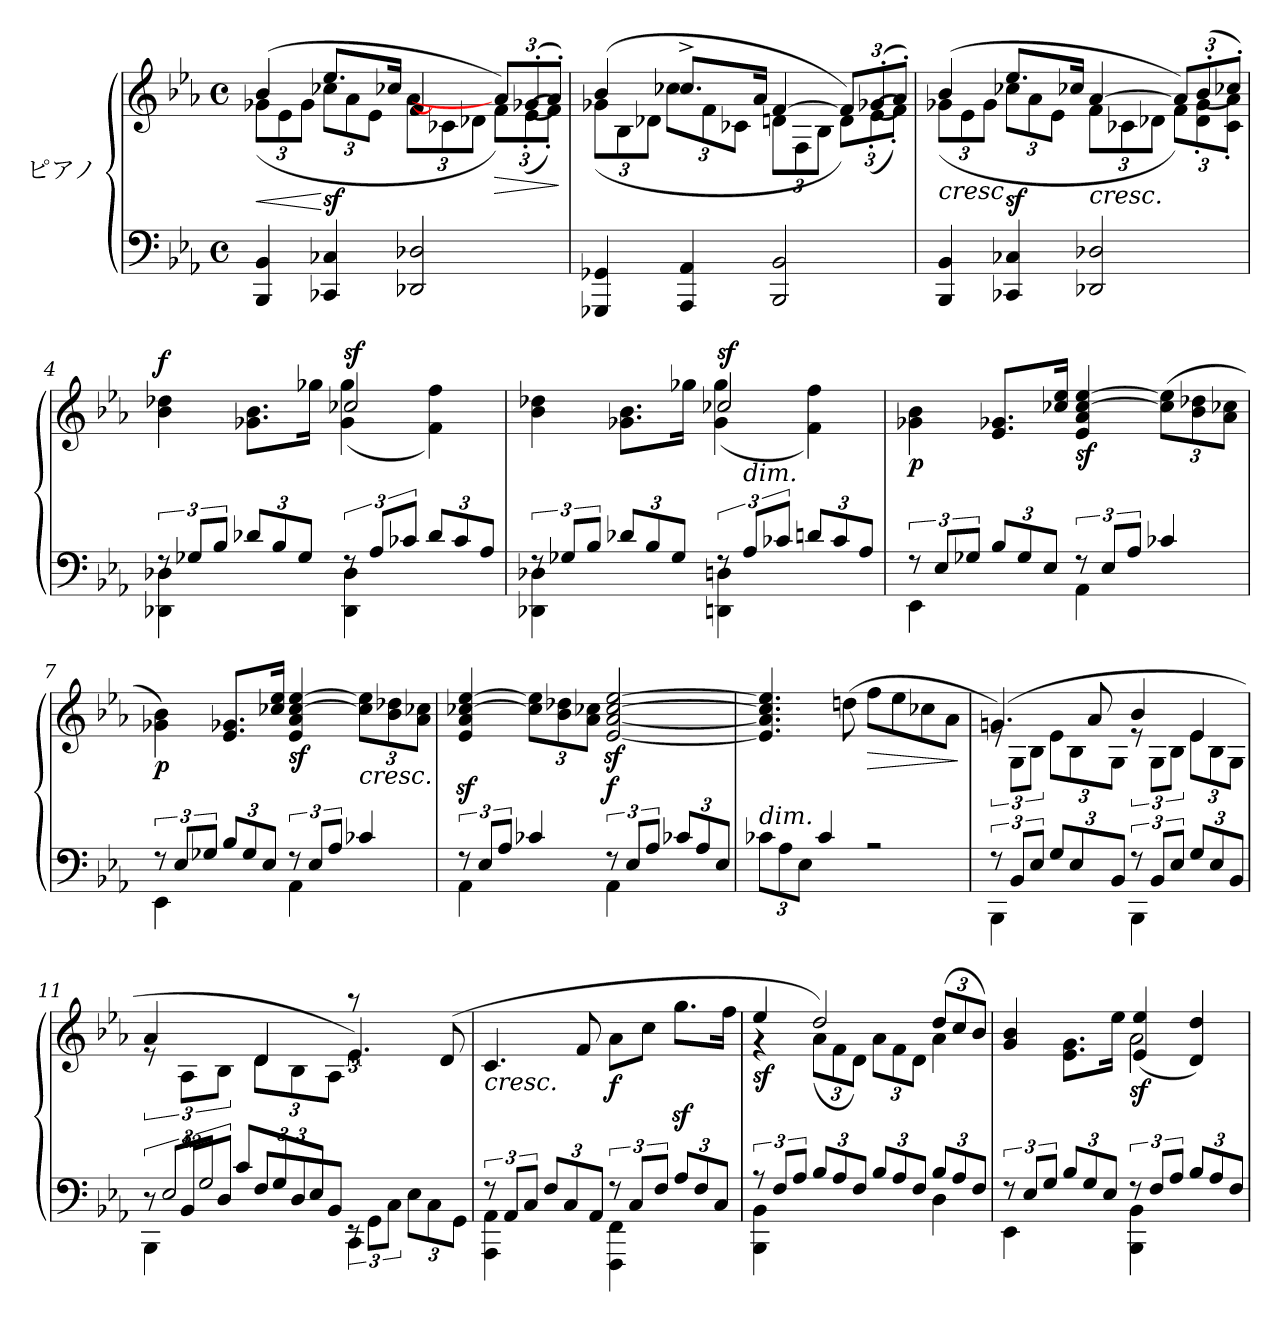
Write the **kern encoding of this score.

**kern	**kern	**dynam
*part1	*part1	*part1
*staff2	*staff1	*staff1/2
*I"ピアノ	*	*
!!LO:PB:g=z
*clefF4	*clefG2	*
*k[b-e-a-]	*k[b-e-a-]	*
*M4/4	*M4/4	*
*met(c)	*met(c)	*
=1	=1	=1
!	!	!LO:HP:b
*	*^	*
*	*	*Xbrackettup	*
4BBB-i/ 4BB-i/	(>4b-i/	(<12g-Xi\L	<
.	.	12e-i\	.
.	.	12g-i\J	.
*	*	*brackettup	*
!	!	!	!LO:DY:n=1:b
4CC-X/ 4C-X/	8.ee-i/L	12cc-X\L	[ sf
.	.	12a-i\	.
.	.	12e-i\J	.
.	16cc-X/Jk	.	.
*	*	*Xbrackettup	*
2DD-Xi/ 2D-Xi/	4f/	[12a-i\L	.
.	.	12c-X\	.
.	.	12d-Xi\J	.
!	!	!	!LO:HP:b
.	12a-i/L])	12f\L)	>
.	(>(>12g-X'i/	(<(<12e-'i\	.
.	12a-'i/J))	12f'\J))	.
*	*v	*v	*
.	.	]
=2	=2	=2
*	*^	*
4GGG-Xi/ 4GG-Xi/	(>4b-i/	(<12g-Xi\L	.
.	.	12B-i\	.
.	.	12d-Xi\J	.
*	*	*brackettup	*
4AAA-i/ 4AA-i/	8.cc-X^/L	12cc-\L	.
.	.	12f\	.
.	.	12c-X\J	.
.	16a-i/Jk	.	.
*	*	*Xbrackettup	*
2BBB-i/ 2BB-i/	[4f/	12dn\L	.
.	.	12F\	.
.	.	12B-i\J	.
.	12f/L])	12d\L)	.
.	(>(>12g-X'i/	(<(<12e-'i\	.
.	12a-'i/J))	12f'\J))	.
=3	=3	=3	=3
!	!	!	!LO:HP:b
4BBB-i/ 4BB-i/	(>4b-i/	(<12g-Xi\L	<
.	.	12e-i\	.
.	.	12g-i\J	.
*	*	*brackettup	*
!	!	!	!LO:DY:b
4CC-X/ 4C-X/	8.ee-i/L	12cc-X\L	sf
.	.	12a-i\	[
.	.	12e-i\J	.
.	16cc-X/Jk	.	.
*	*	*Xbrackettup	*
!	!LO:TX:b:i:t=cresc.	!	!
2DD-Xi/ 2D-Xi/	[4a-i/	12f\L	.
.	.	12c-X\	.
.	.	12d-Xi\J	.
.	12a-i/L])	12f\L)	.
.	(>(>12b-'i/	12d-i\' 12g-i\'	.
.	12cc-X'/J))	12c-\' 12a-i\'J	.
!!LO:LB:g=z	!!
=4	=4	=4	=4
*^	*	*	*
!	!	!	!	!LO:DY:a
12rF	4DD-Xi\ 4D-Xi\	2ryy	4b-i\ 4dd-Xi\	f
12G-Xi/L	.	.	.	.
12B-i/J	.	.	.	.
12d-Xi/L	4ryy	.	8.g-Xi\ 8.b-i\L	.
12B-i/	.	.	.	.
12G-i/J	.	.	.	.
.	.	.	16gg-Xi\Jk	.
!	!	!	!	!LO:DY:a
12rF	4DD-i\ 4D-i\	2cc-X/	(>4g-i\ 4gg-i\	sf
12A-i/L	.	.	.	.
12c-X/J	.	.	.	.
*Xbrackettup	*	*	*	*
12d-i/L	4ryy	.	4f\ 4ff\)	.
12c-/	.	.	.	.
12A-i/J	.	.	.	.
=5	=5	=5	=5	=5
*brackettup	*	*	*	*
12rF	4DD-Xi\ 4D-Xi\	2ryy	4b-i\ 4dd-Xi\	.
12G-Xi/L	.	.	.	.
12B-i/J	.	.	.	.
12d-Xi/L	4ryy	.	8.g-Xi\ 8.b-i\L	.
12B-i/	.	.	.	.
12G-i/J	.	.	.	.
.	.	.	16gg-Xi\Jk	.
!	!	!	!	!LO:DY:a
12rF	4DDn\ 4Dn\	2cc-X/	(>4g-i\ 4gg-i\	sf
!LO:TX:a:i:t=dim.	!	!	!	!
12A-i/L	.	.	.	.
12c-X/J	.	.	.	.
*Xbrackettup	*	*	*	*
12dn/L	4ryy	.	4f\ 4ff\)	.
12c-/	.	.	.	.
12A-i/J	.	.	.	.
=6	=6	=6	=6	=6
*brackettup	*	*	*	*
!	!	!	!	!LO:DY:b
12rF	4EE-i\	2ryy	4g-Xi\ 4b-i\	p
12E-i/L	.	.	.	.
12G-Xi/J	.	.	.	.
12B-i/L	4ryy	.	8.e-i/ 8.g-Xi/L	.
12G-i/	.	.	.	.
12E-i/J	.	.	.	.
.	.	.	16cc-X/ 16ee-i/Jk	.
!	!	!	!	!LO:DY:b
12rF	4AA-i\	4e-i/ 4a-i/ [4cc-/ [4ee-i/	4ryy	sf
12E-i/L	.	.	.	.
12A-i/J	.	.	.	.
4c-X/	4ryy	4ryy	(>12cc-\] 12ee-i\]L	.
.	.	.	12b-i\ 12dd-Xi\	.
.	.	.	12a-i\ 12cc-X\J	.
!!LO:LB:g=z	!!
=7	=7	=7	=7	=7
!	!	!	!	!LO:DY:b
12rF	4EE-i\	2ryy	4g-Xi\ 4b-i\)	p
12E-i/L	.	.	.	.
12G-Xi/J	.	.	.	.
12B-i/L	4ryy	.	8.e-i/ 8.g-Xi/L	.
12G-i/	.	.	.	.
12E-i/J	.	.	.	.
.	.	.	16cc-X/ 16ee-i/Jk	.
!	!	!	!	!LO:DY:b
12rF	4AA-i\	4e-i/ 4a-i/ [4cc-/ [4ee-i/	4ryy	sf
12E-i/L	.	.	.	.
12A-i/J	.	.	.	.
!	!	!LO:TX:b:i:t=cresc.	!	!
4c-X/	4ryy	4ryy	12cc-\] 12ee-i\]L	.
.	.	.	12b-i\ 12dd-Xi\	.
.	.	.	12a-i\ 12cc-X\J	.
*	*	*v	*v	*
=8	=8	=8	=8
12rF	4AA-i\	4e-i/z< 4a-i/z< [4cc-X/z< [4ee-i/z<	.
12E-i/L	.	.	.
12A-i/J	.	.	.
4c-X/	4ryy	12cc-\] 12ee-i\]L	.
.	.	12b-i\ 12dd-Xi\	.
.	.	12a-i\ 12cc-X\J	.
!	!	!	!LO:DY:a=2
12rF	4AA-i\	[2e-i/z< [2a-i/z< [2cc-/z< [2ee-i/z<	f
12E-i/L	.	.	.
12A-i/J	.	.	.
*Xbrackettup	*	*	*
12c-X/L	4ryy	.	.
12A-i/	.	.	.
12E-i/J	.	.	.
*v	*v	*	*
=9	=9	=9
!LO:TX:a:i:t=dim.	!	!
12c-X\L	4.e-i/] 4.a-i/] 4.cc-/] 4.ee-i/]	.
12A-i\	.	.
12E-i\J	.	.
4c-/	.	.
.	(>8ddn\	.
!	!	!LO:HP:b
2rA	8ff\L	>
.	8ee-i\	.
.	8cc-X\	.
.	8a-i\J	.
.	.	]
=10	=10	=10
*	*^	*
*brackettup	*	*brackettup	*
*^	*	*	*
12r	4BBB-i\	(>4.gn/)	12re	.
12BB-i/L	.	.	12G\L	.
12E-i/J	.	.	12B-i\J	.
12G/L	4ryy	.	12e-i\L	.
12E-i/	.	.	12B-i\	.
.	.	8a-i/	.	.
12BB-i/J	.	.	12G\J	.
12r	4BBB-i\	4b-i/	12re	.
12BB-i/L	.	.	12G\L	.
12E-i/J	.	.	12B-i\J	.
*Xbrackettup	*	*	*Xbrackettup	*
12G/L	4ryy	4e-i/	12e-\L	.
12E-i/	.	.	12B-i\	.
12BB-i/J	.	.	12G\J	.
!!LO:LB:g=z	!!
=11	=11	=11	=11	=11
*	*brackettup	*	*brackettup	*
*	*^	*	*	*
12%7ryy	12r	4BBB-i\	4a-i/	12re	.
.	12BB-i/L	.	.	12A-i\L	.
.	12D/J	.	.	12B-i\J	.
.	12F/L	4ryy	4d/	12d\L	.
.	12D/	.	.	12B-i\	.
.	12BB-i/J	.	.	12A-i\J	.
.	12rEE	4CC\	4.e-i/)	12raa	.
12E-i/L	12GG\L	.	.	12%5ryy	.
12G/J	12C\J	.	.	.	.
*Xbrackettup	*	*	*	*	*
12c/L	12E-i\L	4ryy	.	.	.
12G/	12C\	.	.	.	.
.	.	.	(>8d/	.	.
12E-i/J	12GG\J	.	.	.	.
*v	*v	*v	*	*	*
*	*v	*v	*
=12	=12	=12
*brackettup	*	*
*^	*	*
!	!	!LO:TX:b:i:t=cresc.	!
12r	4AAA-i\ 4AA-i\	4.c/	.
12AA-i/L	.	.	.
12C/J	.	.	.
12F/L	4ryy	.	.
12C/	.	.	.
.	.	8f/	.
12AA-i/J	.	.	.
!	!	!	!LO:DY:b
12r	4FFF\ 4FF\	8a-i\L	f
12C/L	.	.	.
.	.	8cc\J	.
12F/J	.	.	.
*Xbrackettup	*	*	*
12A-i/L	4ryy	8.ggz<\L	.
12F/	.	.	.
12C/J	.	.	.
.	.	16ff\Jk	.
=13	=13	=13	=13
*brackettup	*	*	*
*	*	*^	*
!	!	!	!	!LO:DY:b
12r	4BBB-i\ 4BB-i\	4ee-i/	4r	sf
12F/L	.	.	.	.
12A-i/J	.	.	.	.
12B-i/L	4ryy	2dd/)	(<12a-i\L	.
12A-i/	.	.	12f\	.
12F/J	.	.	12d\J)	.
*Xbrackettup	*	*	*Xbrackettup	*
12B-i/L	4ryy	.	12a-i\L	.
12A-i/	.	.	12f\	.
12F/J	.	.	12d\J	.
12B-i/L	4D\	(>12dd/L	4a-i\	.
12A-i/	.	12cc/	.	.
12F/J	.	12b-i/J)	.	.
=14	=14	=14	=14	=14
*brackettup	*	*	*	*
12rF	4EE-i\	4..ryy	4g/ 4b-i/	.
12E-i/L	.	.	.	.
12G/J	.	.	.	.
12B-i/L	4ryy	.	8.e-i\ 8.g\L	.
12G/	.	.	.	.
12E-i/J	.	.	.	.
.	.	16ryy	16ee-i\Jk	.
!	!	!	!	!LO:DY:b
12rF	4BBB-i\ 4BB-i\	2a-i\	(>4e-i/ 4ee-i/	sf
12F/L	.	.	.	.
12A-i/J	.	.	.	.
*Xbrackettup	*	*	*	*
12B-i/L	4ryy	.	4d/ 4dd/)	.
12A-i/	.	.	.	.
12F/J	.	.	.	.
*v	*v	*	*	*
*	*v	*v	*
=	=	=
*-	*-	*-
